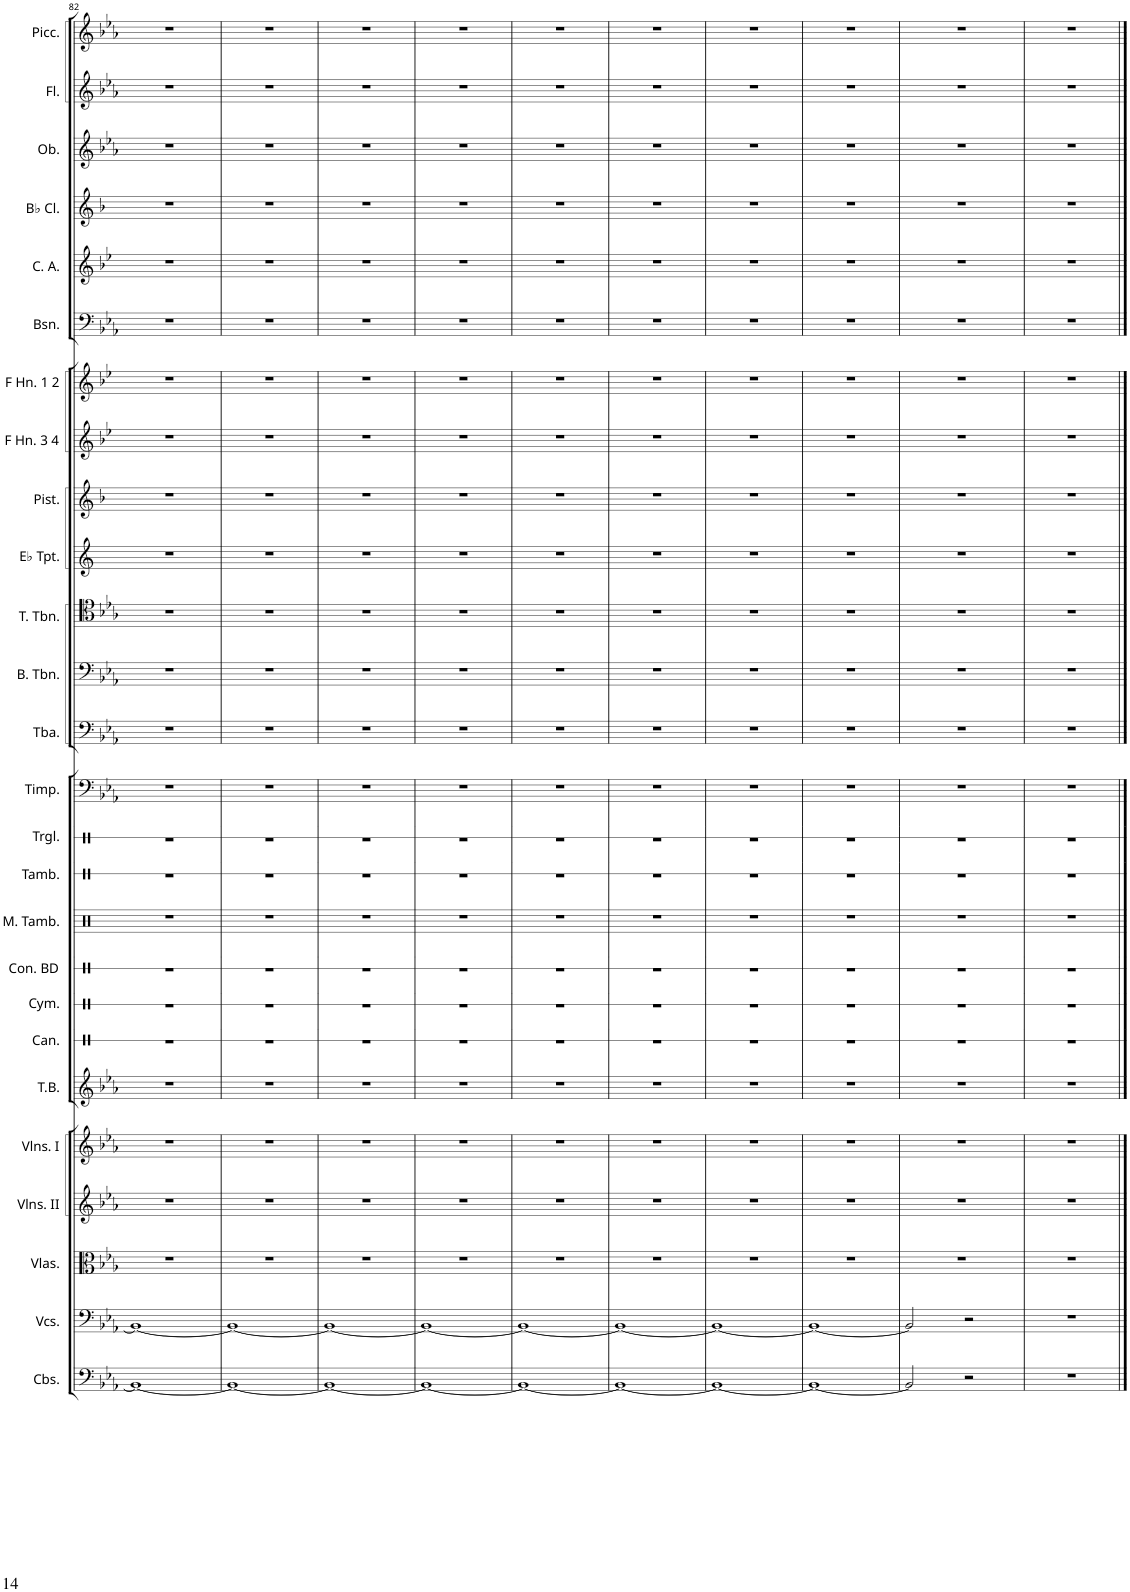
**kern	**kern	**kern	**kern	**kern	**kern	**kern	**kern	**kern	**kern	**kern	**kern	**kern	**kern	**kern	**kern	**kern	**kern	**kern	**kern	**kern	**kern	**kern	**kern	**kern	**kern
*part26	*part25	*part24	*part23	*part22	*part21	*part20	*part19	*part18	*part17	*part16	*part15	*part14	*part13	*part12	*part11	*part10	*part9	*part8	*part7	*part6	*part5	*part4	*part3	*part2	*part1
*staff26	*staff25	*staff24	*staff23	*staff22	*staff21	*staff20	*staff19	*staff18	*staff17	*staff16	*staff15	*staff14	*staff13	*staff12	*staff11	*staff10	*staff9	*staff8	*staff7	*staff6	*staff5	*staff4	*staff3	*staff2	*staff1
*I"Contrabasses	*I"Violoncellos	*I"Violas	*I"Violins II	*I"Violins I	*I"Tubular Bells	*I"Canon	*I"Cymbal	*I"Concert Bass Drum	*I"Military Tambourine	*I"Tambourine	*I"Triangle	*I"Timpani	*I"Tuba	*I"Bass Trombone	*I"Tenor Trombones 1 &amp; 2	*I"Trumpets in Eb 1 &amp; 2	*I"Piston Trumpets in Bb 1 &amp; 2	*I"Horns in F 3 &amp; 4	*I"Horns in F 1 &amp; 2	*I"Bassoons 1 &amp; 2	*I"Cor Anglais	*I"Clarinets in Bb 1 &amp; 2	*I"Oboes 1 &amp; 2	*I"Flutes 1 &amp; 2	*I"Piccolo
*I'Cbs.	*I'Vcs.	*I'Vlas.	*I'Vlns. II	*I'Vlns. I	*I'T.B.	*I'Can.	*I'Cym.	*I'Con. BD	*I'M. Tamb.	*I'Tamb.	*I'Trgl.	*I'Timp.	*I'Tba.	*I'B. Tbn.	*I'T. Tbn.	*	*I'Pist.	*	*	*I'Bsn.	*I'C. A.	*	*I'Ob.	*I'Fl.	*I'Picc.
!!LO:PB:g=z
*clefF4	*clefF4	*clefC3	*clefG2	*clefG2	*clefG2	*clefX	*clefX	*clefX	*clefX	*clefX	*clefX	*clefF4	*clefF4	*clefF4	*clefC4	*clefG2	*clefG2	*clefG2	*clefG2	*clefF4	*clefG2	*clefG2	*clefG2	*clefG2	*clefG2
*Trd7c12	*	*	*	*	*	*	*	*	*	*	*	*	*	*	*	*Trd-2c-3	*Trd1c2	*Trd4c7	*Trd4c7	*	*Trd4c7	*Trd1c2	*	*	*Trd-7c-12
*k[b-e-a-]	*k[b-e-a-]	*k[b-e-a-]	*k[b-e-a-]	*k[b-e-a-]	*k[b-e-a-]	*k[]	*k[]	*k[]	*k[]	*k[]	*k[]	*k[b-e-a-]	*k[b-e-a-]	*k[b-e-a-]	*k[b-e-a-]	*k[]	*k[b-]	*k[b-e-]	*k[b-e-]	*k[b-e-a-]	*k[b-e-]	*k[b-]	*k[b-e-a-]	*k[b-e-a-]	*k[b-e-a-]
*M4/4	*M4/4	*M4/4	*M4/4	*M4/4	*M4/4	*M4/4	*M4/4	*M4/4	*M4/4	*M4/4	*M4/4	*M4/4	*M4/4	*M4/4	*M4/4	*M4/4	*M4/4	*M4/4	*M4/4	*M4/4	*M4/4	*M4/4	*M4/4	*M4/4	*M4/4
*met(c)	*met(c)	*met(c)	*met(c)	*met(c)	*met(c)	*met(c)	*met(c)	*met(c)	*met(c)	*met(c)	*met(c)	*met(c)	*met(c)	*met(c)	*met(c)	*met(c)	*met(c)	*met(c)	*met(c)	*met(c)	*met(c)	*met(c)	*met(c)	*met(c)	*met(c)
=82	=82	=82	=82	=82	=82	=82	=82	=82	=82	=82	=82	=82	=82	=82	=82	=82	=82	=82	=82	=82	=82	=82	=82	=82	=82
1BB-_	1BB-_	1r	1r	1r	1r	1r	1r	1r	1r	1r	1r	1r	1r	1r	1r	1r	1r	1r	1r	1r	1r	1r	1r	1r	1r
=83	=83	=83	=83	=83	=83	=83	=83	=83	=83	=83	=83	=83	=83	=83	=83	=83	=83	=83	=83	=83	=83	=83	=83	=83	=83
1BB-_	1BB-_	1r	1r	1r	1r	1r	1r	1r	1r	1r	1r	1r	1r	1r	1r	1r	1r	1r	1r	1r	1r	1r	1r	1r	1r
=84	=84	=84	=84	=84	=84	=84	=84	=84	=84	=84	=84	=84	=84	=84	=84	=84	=84	=84	=84	=84	=84	=84	=84	=84	=84
1BB-_	1BB-_	1r	1r	1r	1r	1r	1r	1r	1r	1r	1r	1r	1r	1r	1r	1r	1r	1r	1r	1r	1r	1r	1r	1r	1r
=85	=85	=85	=85	=85	=85	=85	=85	=85	=85	=85	=85	=85	=85	=85	=85	=85	=85	=85	=85	=85	=85	=85	=85	=85	=85
1BB-_	1BB-_	1r	1r	1r	1r	1r	1r	1r	1r	1r	1r	1r	1r	1r	1r	1r	1r	1r	1r	1r	1r	1r	1r	1r	1r
=86	=86	=86	=86	=86	=86	=86	=86	=86	=86	=86	=86	=86	=86	=86	=86	=86	=86	=86	=86	=86	=86	=86	=86	=86	=86
1BB-_	1BB-_	1r	1r	1r	1r	1r	1r	1r	1r	1r	1r	1r	1r	1r	1r	1r	1r	1r	1r	1r	1r	1r	1r	1r	1r
=87	=87	=87	=87	=87	=87	=87	=87	=87	=87	=87	=87	=87	=87	=87	=87	=87	=87	=87	=87	=87	=87	=87	=87	=87	=87
1BB-_	1BB-_	1r	1r	1r	1r	1r	1r	1r	1r	1r	1r	1r	1r	1r	1r	1r	1r	1r	1r	1r	1r	1r	1r	1r	1r
=88	=88	=88	=88	=88	=88	=88	=88	=88	=88	=88	=88	=88	=88	=88	=88	=88	=88	=88	=88	=88	=88	=88	=88	=88	=88
1BB-_	1BB-_	1r	1r	1r	1r	1r	1r	1r	1r	1r	1r	1r	1r	1r	1r	1r	1r	1r	1r	1r	1r	1r	1r	1r	1r
=89	=89	=89	=89	=89	=89	=89	=89	=89	=89	=89	=89	=89	=89	=89	=89	=89	=89	=89	=89	=89	=89	=89	=89	=89	=89
1BB-_	1BB-_	1r	1r	1r	1r	1r	1r	1r	1r	1r	1r	1r	1r	1r	1r	1r	1r	1r	1r	1r	1r	1r	1r	1r	1r
=90	=90	=90	=90	=90	=90	=90	=90	=90	=90	=90	=90	=90	=90	=90	=90	=90	=90	=90	=90	=90	=90	=90	=90	=90	=90
2BB-/]	2BB-/]	1r	1r	1r	1r	1r	1r	1r	1r	1r	1r	1r	1r	1r	1r	1r	1r	1r	1r	1r	1r	1r	1r	1r	1r
2r	2r	.	.	.	.	.	.	.	.	.	.	.	.	.	.	.	.	.	.	.	.	.	.	.	.
=91	=91	=91	=91	=91	=91	=91	=91	=91	=91	=91	=91	=91	=91	=91	=91	=91	=91	=91	=91	=91	=91	=91	=91	=91	=91
1r	1r	1r	1r	1r	1r	1r	1r	1r	1r	1r	1r	1r	1r	1r	1r	1r	1r	1r	1r	1r	1r	1r	1r	1r	1r
==	==	==	==	==	==	==	==	==	==	==	==	==	==	==	==	==	==	==	==	==	==	==	==	==	==
*-	*-	*-	*-	*-	*-	*-	*-	*-	*-	*-	*-	*-	*-	*-	*-	*-	*-	*-	*-	*-	*-	*-	*-	*-	*-
